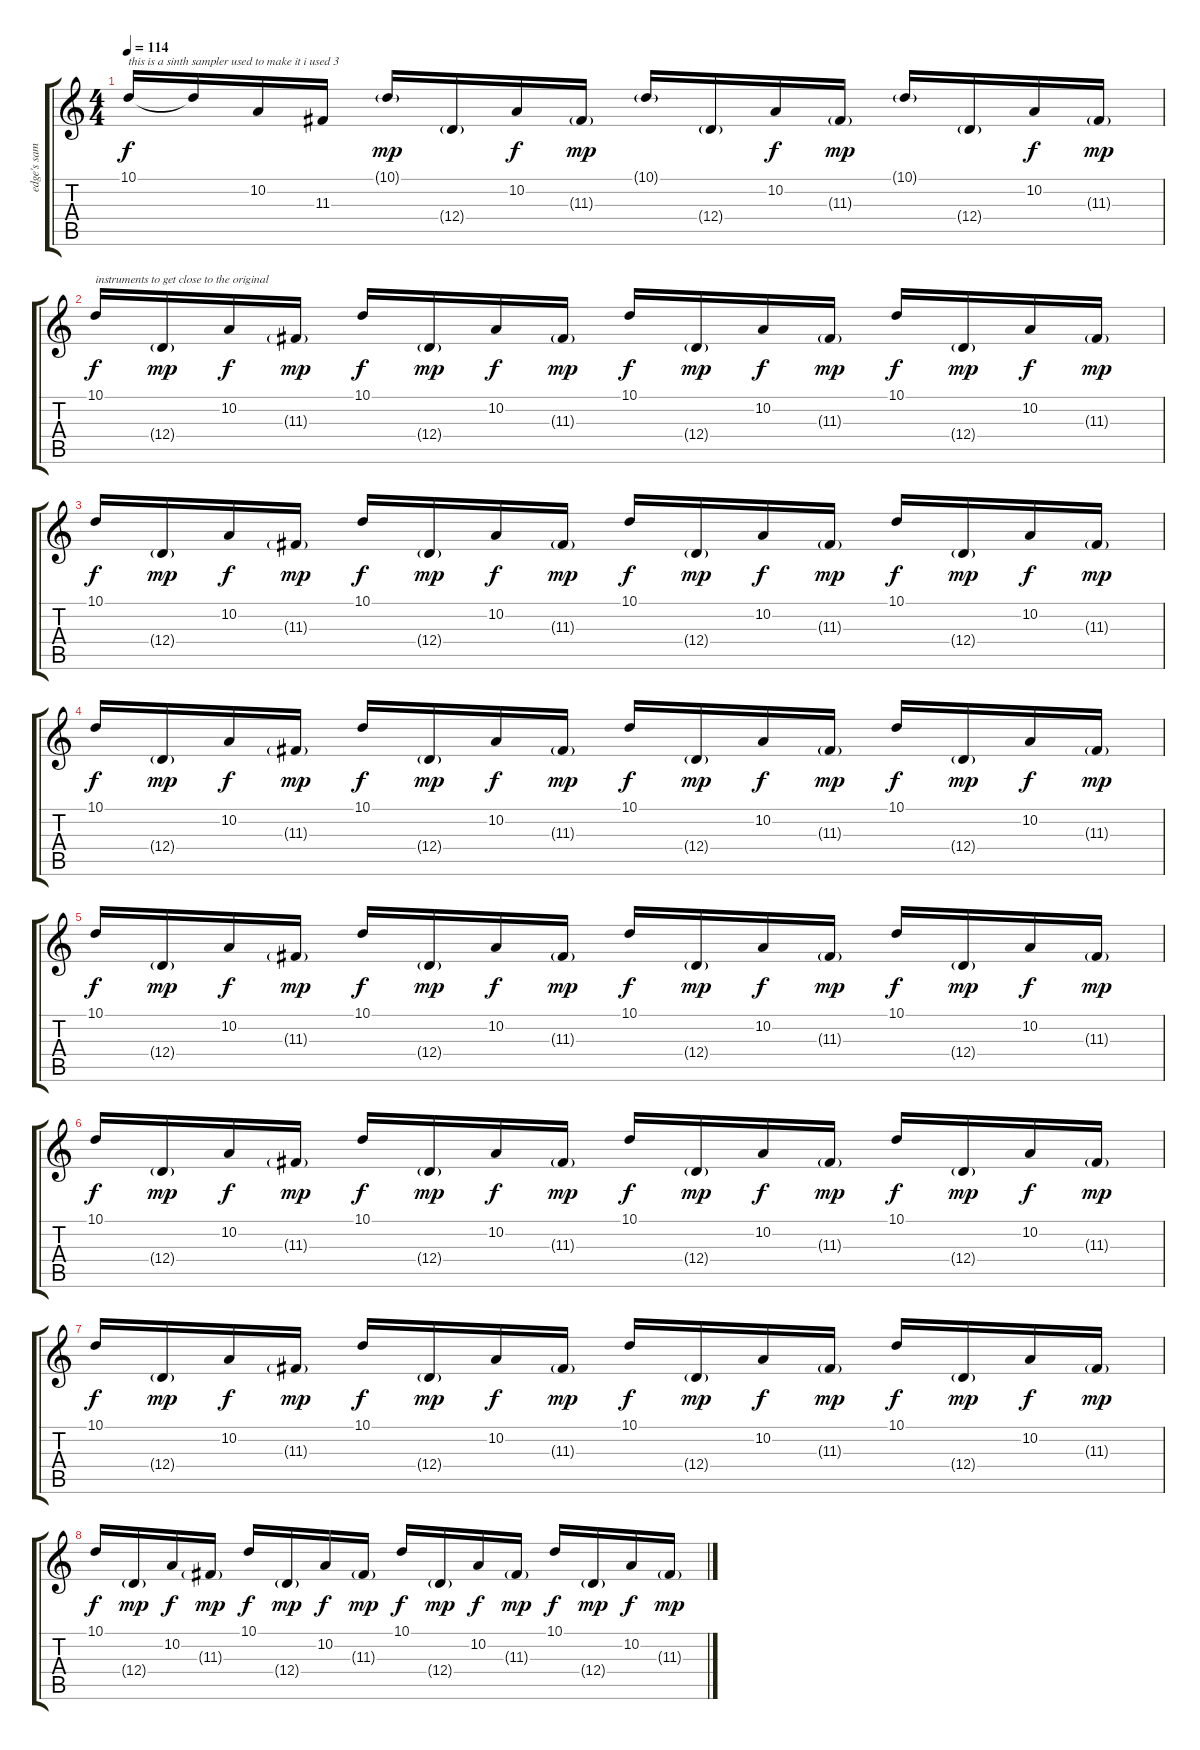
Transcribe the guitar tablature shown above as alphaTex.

\track ("edge's sampler I" "edge's sam") {instrument celesta}
\staff {score tabs}
\tuning (E4 B3 G3 D3 A2 E2) {hide}
\ts (4 4)
\tempo 114
\clef g2
\ks c
10.1.16{txt "this is a sinth sampler used to make it i used 3 " dy f instrument celesta} 10.1{t}.16 10.2.16 11.3.16 10.1{g}.16{dy mp} 12.4{g}.16 10.2.16{dy f} 11.3{g}.16{dy mp} 10.1{g}.16 12.4{g}.16 10.2.16{dy f} 11.3{g}.16{dy mp} 10.1{g}.16 12.4{g}.16 10.2.16{dy f} 11.3{g}.16{dy mp} |
10.1.16{txt "instruments to get close to the original" dy f} 12.4{g}.16{dy mp} 10.2.16{dy f} 11.3{g}.16{dy mp} 10.1.16{dy f} 12.4{g}.16{dy mp} 10.2.16{dy f} 11.3{g}.16{dy mp} 10.1.16{dy f} 12.4{g}.16{dy mp} 10.2.16{dy f} 11.3{g}.16{dy mp} 10.1.16{dy f} 12.4{g}.16{dy mp} 10.2.16{dy f} 11.3{g}.16{dy mp} |
10.1.16{dy f} 12.4{g}.16{dy mp} 10.2.16{dy f} 11.3{g}.16{dy mp} 10.1.16{dy f} 12.4{g}.16{dy mp} 10.2.16{dy f} 11.3{g}.16{dy mp} 10.1.16{dy f} 12.4{g}.16{dy mp} 10.2.16{dy f} 11.3{g}.16{dy mp} 10.1.16{dy f} 12.4{g}.16{dy mp} 10.2.16{dy f} 11.3{g}.16{dy mp} |
10.1.16{dy f} 12.4{g}.16{dy mp} 10.2.16{dy f} 11.3{g}.16{dy mp} 10.1.16{dy f} 12.4{g}.16{dy mp} 10.2.16{dy f} 11.3{g}.16{dy mp} 10.1.16{dy f} 12.4{g}.16{dy mp} 10.2.16{dy f} 11.3{g}.16{dy mp} 10.1.16{dy f} 12.4{g}.16{dy mp} 10.2.16{dy f} 11.3{g}.16{dy mp} |
10.1.16{dy f} 12.4{g}.16{dy mp} 10.2.16{dy f} 11.3{g}.16{dy mp} 10.1.16{dy f} 12.4{g}.16{dy mp} 10.2.16{dy f} 11.3{g}.16{dy mp} 10.1.16{dy f} 12.4{g}.16{dy mp} 10.2.16{dy f} 11.3{g}.16{dy mp} 10.1.16{dy f} 12.4{g}.16{dy mp} 10.2.16{dy f} 11.3{g}.16{dy mp} |
10.1.16{dy f} 12.4{g}.16{dy mp} 10.2.16{dy f} 11.3{g}.16{dy mp} 10.1.16{dy f} 12.4{g}.16{dy mp} 10.2.16{dy f} 11.3{g}.16{dy mp} 10.1.16{dy f} 12.4{g}.16{dy mp} 10.2.16{dy f} 11.3{g}.16{dy mp} 10.1.16{dy f} 12.4{g}.16{dy mp} 10.2.16{dy f} 11.3{g}.16{dy mp} |
10.1.16{dy f} 12.4{g}.16{dy mp} 10.2.16{dy f} 11.3{g}.16{dy mp} 10.1.16{dy f} 12.4{g}.16{dy mp} 10.2.16{dy f} 11.3{g}.16{dy mp} 10.1.16{dy f} 12.4{g}.16{dy mp} 10.2.16{dy f} 11.3{g}.16{dy mp} 10.1.16{dy f} 12.4{g}.16{dy mp} 10.2.16{dy f} 11.3{g}.16{dy mp} |
10.1.16{dy f} 12.4{g}.16{dy mp} 10.2.16{dy f} 11.3{g}.16{dy mp} 10.1.16{dy f} 12.4{g}.16{dy mp} 10.2.16{dy f} 11.3{g}.16{dy mp} 10.1.16{dy f} 12.4{g}.16{dy mp} 10.2.16{dy f} 11.3{g}.16{dy mp} 10.1.16{dy f} 12.4{g}.16{dy mp} 10.2.16{dy f} 11.3{g}.16{dy mp}
